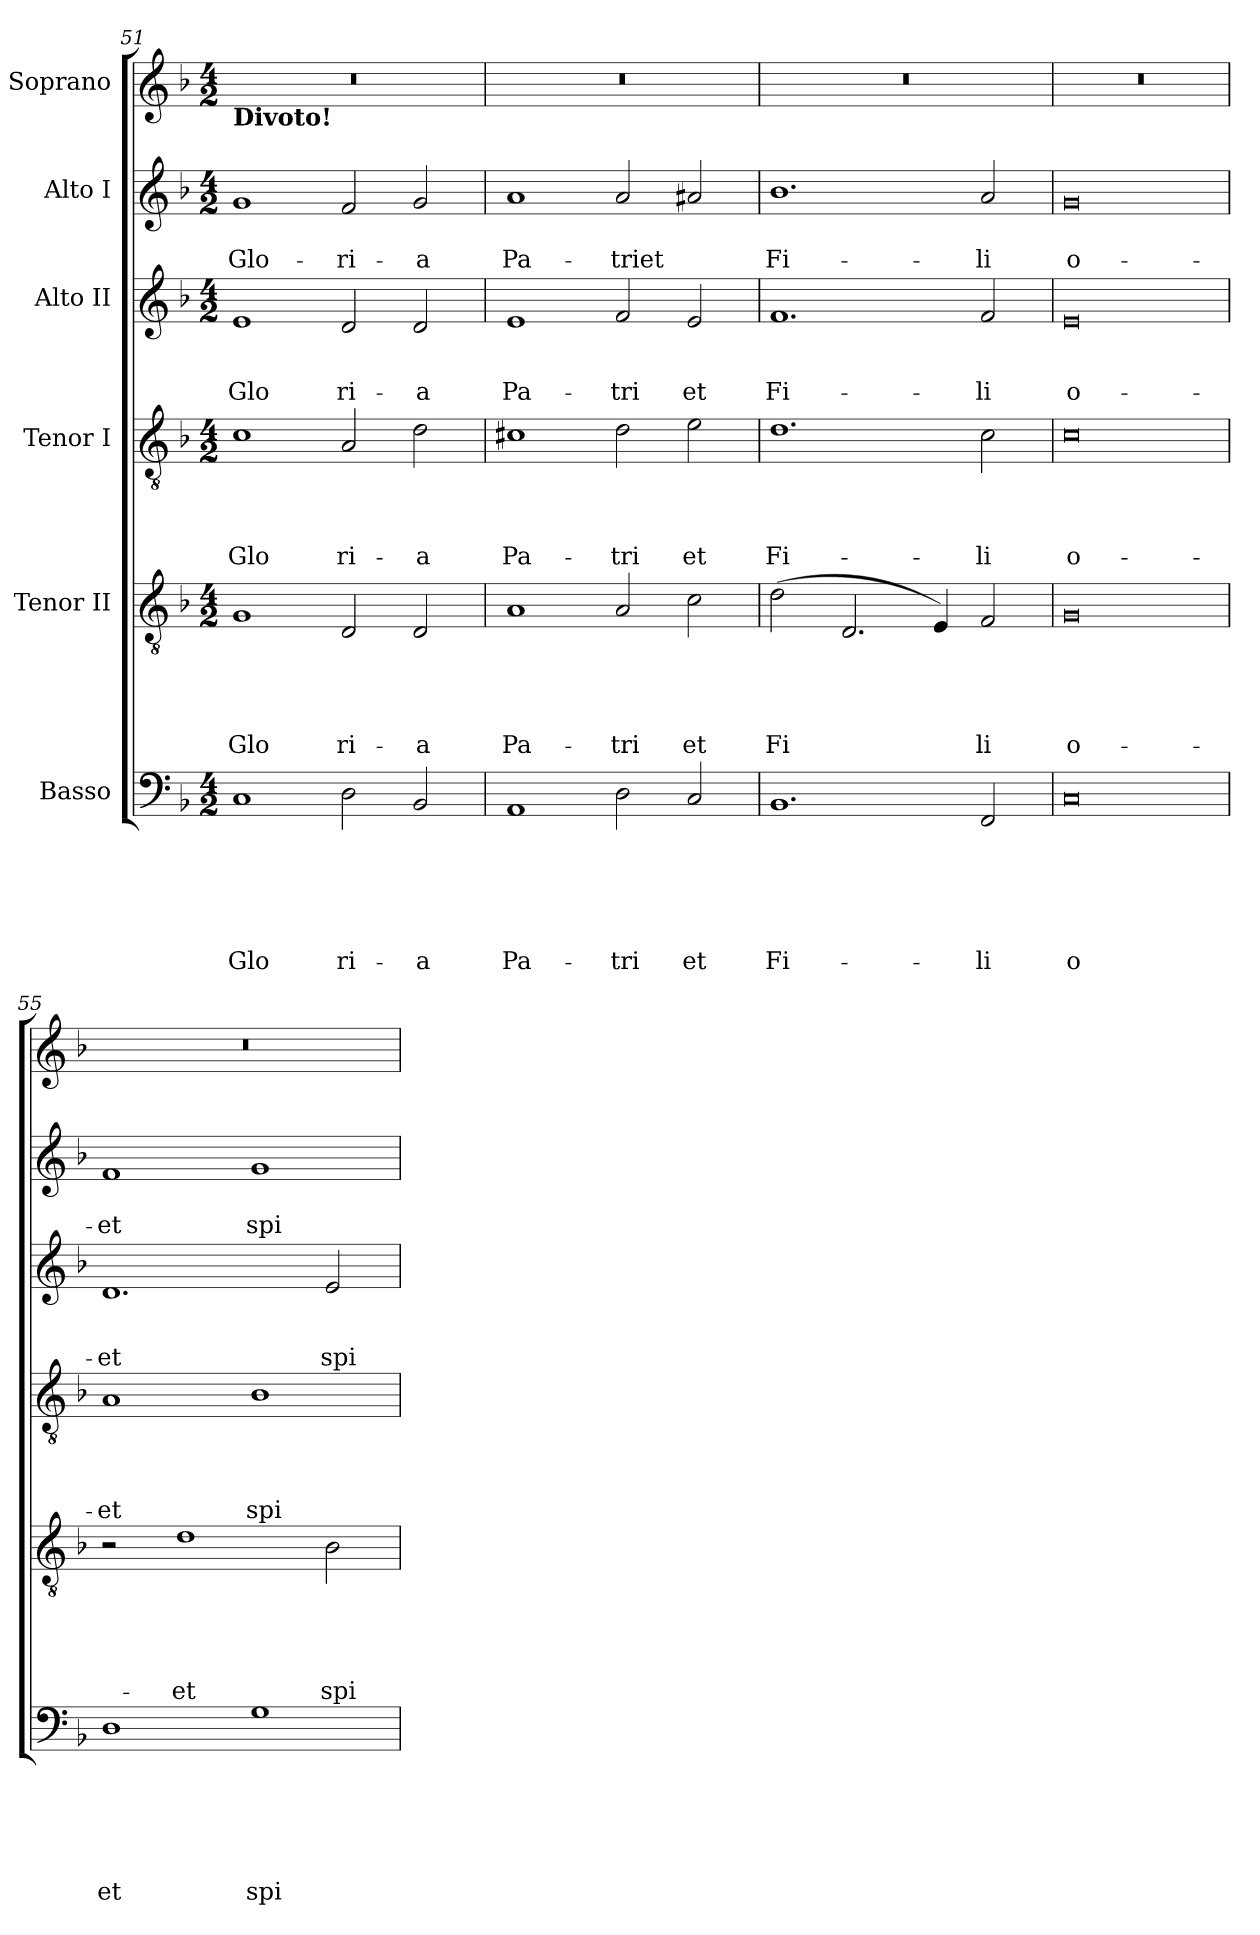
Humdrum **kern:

**kern	**text	**text	**text	**text	**text	**text	**kern	**text	**text	**text	**text	**text	**kern	**text	**text	**text	**text	**kern	**text	**text	**text	**kern	**text	**text	**kern
*part6	*part6	*part6	*part6	*part6	*part6	*part6	*part5	*part5	*part5	*part5	*part5	*part5	*part4	*part4	*part4	*part4	*part4	*part3	*part3	*part3	*part3	*part2	*part2	*part2	*part1
*staff6	*staff6	*staff6	*staff6	*staff6	*staff6	*staff6	*staff5	*staff5	*staff5	*staff5	*staff5	*staff5	*staff4	*staff4	*staff4	*staff4	*staff4	*staff3	*staff3	*staff3	*staff3	*staff2	*staff2	*staff2	*staff1
*I"Basso	*	*	*	*	*	*	*I"Tenor II	*	*	*	*	*	*I"Tenor I	*	*	*	*	*I"Alto II	*	*	*	*I"Alto I	*	*	*I"Soprano
*clefF4	*	*	*	*	*	*	*clefGv2	*	*	*	*	*	*clefGv2	*	*	*	*	*clefG2	*	*	*	*clefG2	*	*	*clefG2
*k[b-]	*	*	*	*	*	*	*k[b-]	*	*	*	*	*	*k[b-]	*	*	*	*	*k[b-]	*	*	*	*k[b-]	*	*	*k[b-]
*F:	*	*	*	*	*	*	*F:	*	*	*	*	*	*F:	*	*	*	*	*F:	*	*	*	*F:	*	*	*F:
*M4/2	*	*	*	*	*	*	*M4/2	*	*	*	*	*	*M4/2	*	*	*	*	*M4/2	*	*	*	*M4/2	*	*	*M4/2
=51	=51	=51	=51	=51	=51	=51	=51	=51	=51	=51	=51	=51	=51	=51	=51	=51	=51	=51	=51	=51	=51	=51	=51	=51	=51
!	!	!	!	!	!	!	!	!	!	!	!	!	!	!	!	!	!	!	!	!	!	!	!	!	!LO:TX:b:B:t=Divoto!
!	!	!	!	!	!	!LO:LY:b	!	!	!	!	!	!LO:LY:b	!	!	!	!	!LO:LY:b	!	!	!	!LO:LY:b	!	!	!LO:LY:b	!
1C	.	.	.	.	.	Glo	1G	.	.	.	.	Glo	1c	.	.	.	Glo	1e	.	.	Glo	1g	.	Glo-	0r
!	!	!	!	!	!	!LO:LY:b	!	!	!	!	!	!LO:LY:b	!	!	!	!	!LO:LY:b	!	!	!	!LO:LY:b	!	!	!LO:LY:b	!
2D\	.	.	.	.	.	ri-	2D/	.	.	.	.	ri-	2A/	.	.	.	ri-	2d/	.	.	ri-	2f/	.	-ri-	.
!	!	!	!	!	!	!LO:LY:b	!	!	!	!	!	!LO:LY:b	!	!	!	!	!LO:LY:b	!	!	!	!LO:LY:b	!	!	!LO:LY:b	!
2BB-/	.	.	.	.	.	-a	2D/	.	.	.	.	-a	2d\	.	.	.	-a	2d/	.	.	-a	2g/	.	-a	.
=52	=52	=52	=52	=52	=52	=52	=52	=52	=52	=52	=52	=52	=52	=52	=52	=52	=52	=52	=52	=52	=52	=52	=52	=52	=52
!	!	!	!	!	!	!LO:LY:b	!	!	!	!	!	!LO:LY:b	!	!	!	!	!LO:LY:b	!	!	!	!LO:LY:b	!	!	!LO:LY:b	!
1AA	.	.	.	.	.	Pa-	1A	.	.	.	.	Pa-	1c#X	.	.	.	Pa-	1e	.	.	Pa-	1a	.	Pa-	0r
!	!	!	!	!	!	!LO:LY:b	!	!	!	!	!	!LO:LY:b	!	!	!	!	!LO:LY:b	!	!	!	!LO:LY:b	!	!	!LO:LY:b	!
2D\	.	.	.	.	.	-tri	2A/	.	.	.	.	-tri	2d\	.	.	.	-tri	2f/	.	.	-tri	2a/	.	-triet	.
!	!	!	!	!	!	!LO:LY:b	!	!	!	!	!	!LO:LY:b	!	!	!	!	!LO:LY:b	!	!	!	!LO:LY:b	!	!	!	!
2C/	.	.	.	.	.	et	2c\	.	.	.	.	et	2e\	.	.	.	et	2e/	.	.	et	2a#X/	.	.	.
=53	=53	=53	=53	=53	=53	=53	=53	=53	=53	=53	=53	=53	=53	=53	=53	=53	=53	=53	=53	=53	=53	=53	=53	=53	=53
!	!	!	!	!	!	!LO:LY:b	!	!	!	!	!	!LO:LY:b	!	!	!	!	!LO:LY:b	!	!	!	!LO:LY:b	!	!	!LO:LY:b	!
1.BB-	.	.	.	.	.	Fi-	(>2d\	.	.	.	.	Fi	1.d	.	.	.	Fi-	1.f	.	.	Fi-	1.b-	.	Fi-	0r
.	.	.	.	.	.	.	2.D/	.	.	.	.	.	.	.	.	.	.	.	.	.	.	.	.	.	.
.	.	.	.	.	.	.	4E/)	.	.	.	.	.	.	.	.	.	.	.	.	.	.	.	.	.	.
!	!	!	!	!	!	!LO:LY:b	!	!	!	!	!	!LO:LY:b	!	!	!	!	!LO:LY:b	!	!	!	!LO:LY:b	!	!	!LO:LY:b	!
2FF/	.	.	.	.	.	-li	2F/	.	.	.	.	li	2c\	.	.	.	-li	2f/	.	.	-li	2a/	.	-li	.
=54	=54	=54	=54	=54	=54	=54	=54	=54	=54	=54	=54	=54	=54	=54	=54	=54	=54	=54	=54	=54	=54	=54	=54	=54	=54
!	!	!	!	!	!	!LO:LY:b	!	!	!	!	!	!LO:LY:b	!	!	!	!	!LO:LY:b	!	!	!	!LO:LY:b	!	!	!LO:LY:b	!
0C	.	.	.	.	.	o	0G	.	.	.	.	o-	0c	.	.	.	o-	0e	.	.	o-	0g	.	o-	0r
!!LO:LB:g=z
=55	=55	=55	=55	=55	=55	=55	=55	=55	=55	=55	=55	=55	=55	=55	=55	=55	=55	=55	=55	=55	=55	=55	=55	=55	=55
!	!	!	!	!	!	!LO:LY:b	!	!	!	!	!	!	!	!	!	!	!LO:LY:b	!	!	!	!LO:LY:b	!	!	!LO:LY:b	!
1D	.	.	.	.	.	et	2r	.	.	.	.	.	1A	.	.	.	-et	1.d	.	.	-et	1f	.	-et	0r
!	!	!	!	!	!	!	!	!	!	!	!	!LO:LY:b	!	!	!	!	!	!	!	!	!	!	!	!	!
.	.	.	.	.	.	.	1d	.	.	.	.	-et	.	.	.	.	.	.	.	.	.	.	.	.	.
!	!	!	!	!	!	!LO:LY:b	!	!	!	!	!	!	!	!	!	!	!LO:LY:b	!	!	!	!	!	!	!LO:LY:b	!
1G	.	.	.	.	.	spi-	.	.	.	.	.	.	1B-	.	.	.	spi-	.	.	.	.	1g	.	spi-	.
!	!	!	!	!	!	!	!	!	!	!	!	!LO:LY:b	!	!	!	!	!	!	!	!	!LO:LY:b	!	!	!	!
.	.	.	.	.	.	.	2B-\	.	.	.	.	spi-	.	.	.	.	.	2e/	.	.	spi-	.	.	.	.
=	=	=	=	=	=	=	=	=	=	=	=	=	=	=	=	=	=	=	=	=	=	=	=	=	=
*-	*-	*-	*-	*-	*-	*-	*-	*-	*-	*-	*-	*-	*-	*-	*-	*-	*-	*-	*-	*-	*-	*-	*-	*-	*-
